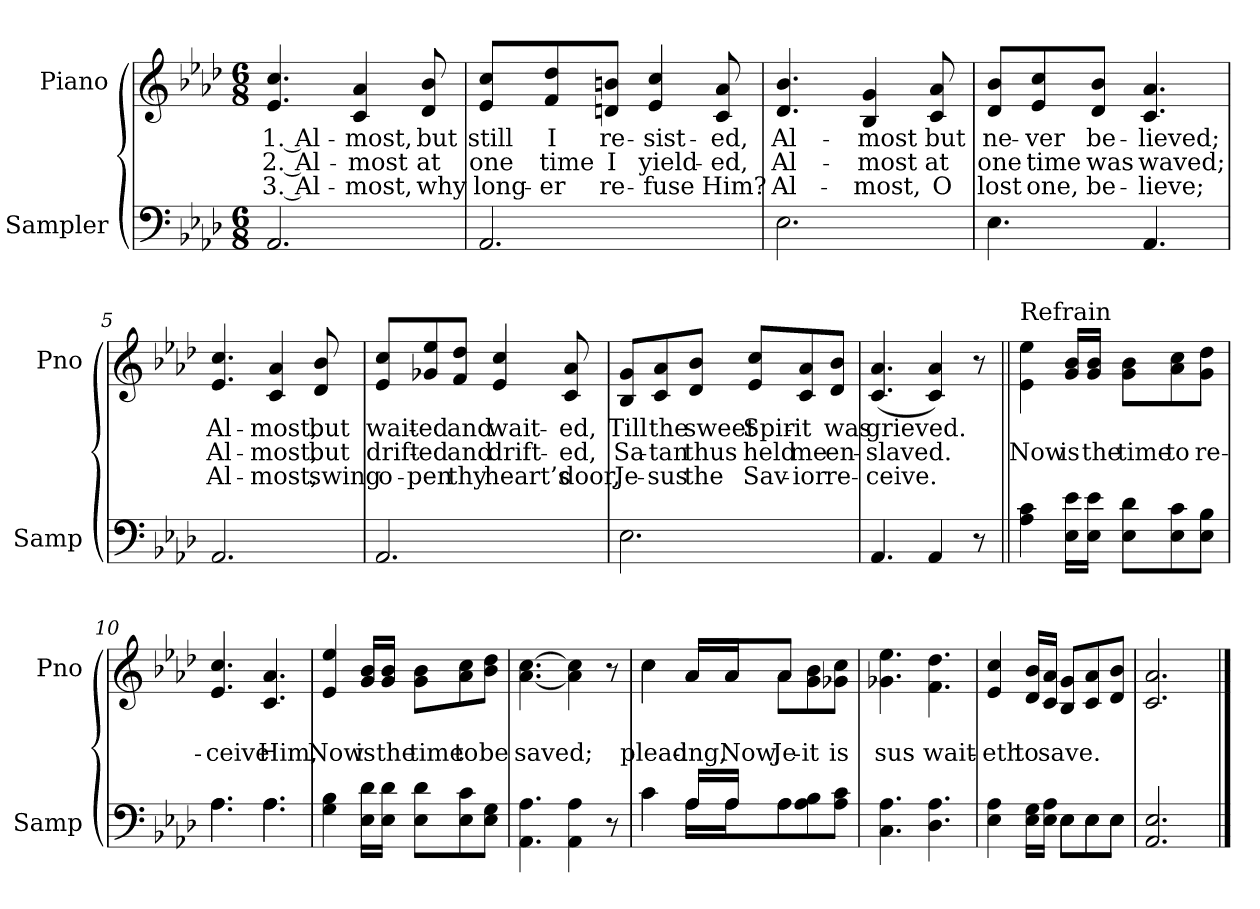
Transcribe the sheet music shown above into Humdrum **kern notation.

**kern	**kern	**text	**text	**text
*part2	*part1	*part1	*part1	*part1
*staff2	*staff1	*staff1	*staff1	*staff1
*I"Sampler	*I"Piano	*	*	*
*I'Samp	*I'Pno	*	*	*
*clefF4	*clefG2	*	*	*
*k[b-e-a-d-]	*k[b-e-a-d-]	*	*	*
*A-:	*A-:	*	*	*
*M6/8	*M6/8	*	*	*
=1	=1	=1	=1	=1
2.AA-	4.e- 4.cc	1. Al-	2. Al-	3. Al-
.	4c 4a-	-most,	-most	-most,
.	8d- 8b-	but	at	why
=2	=2	=2	=2	=2
2.AA-	8e-/ 8cc/L	still	one	long-
.	8f/ 8dd-/	I	time	-er
.	8dn/ 8bn/J	re-	I	re-
.	4e- 4cc	-sist-	yield-	-fuse
.	8c 8a-	-ed,	-ed,	Him?
=3	=3	=3	=3	=3
2.E-	4.d- 4.b-	Al-	Al-	Al-
.	4B- 4g	-most	-most	-most,
.	8c 8a-	but	at	O
=4	=4	=4	=4	=4
4.E-	8d-/ 8b-/L	ne-	one	lost
.	8e-/ 8cc/	-ver	time	one,
.	8d-/ 8b-/J	be-	was	be-
4.AA-	4.c 4.a-	-lieved;	waved;	-lieve;
=5	=5	=5	=5	=5
2.AA-	4.e- 4.cc	Al-	Al-	Al-
.	4c 4a-	-most,	-most,	-most,
.	8d- 8b-	but	but	swing
=6	=6	=6	=6	=6
2.AA-	8e-/ 8cc/L	wait-	drift-	o-
.	8g-X/ 8ee-/	-ed	-ed	-pen
.	8f/ 8dd-/J	and	and	thy
.	4e- 4cc	wait-	drift-	heart’s
.	8c 8a-	-ed,	-ed,	door,
=7	=7	=7	=7	=7
2.E-	8B-/ 8g/L	Till	Sa-	Je-
.	8c/ 8a-/	the	-tan	-sus
.	8d-/ 8b-/J	sweet	thus	the
.	8e-/ 8cc/L	Spir-	held	Sav-
.	8c/ 8a-/	-it	me	-ior
.	8d-/ 8b-/J	was	en-	re-
=8	=8	=8	=8	=8
4.AA-	(4.c 4.a-	grieved.	-slaved.	-ceive.
4AA-	4c 4a-)	.	.	.
8r	8r	.	.	.
=9||	=9||	=9||	=9||	=9||
!	!LO:TX:t=Refrain	!	!	!
4A- 4c	4e-\ 4ee-\	.	Now	.
16E-\ 16e-\LL	16g/ 16b-/LL	.	is	.
16E-\ 16e-\JJ	16g/ 16b-/JJ	.	the	.
8E-\ 8d-\L	8g\ 8b-\L	.	time	.
8E-\ 8c\	8a-\ 8cc\	.	to	.
8E-\ 8B-\J	8g\ 8dd-\J	.	re-	.
=10	=10	=10	=10	=10
*^	*	*	*	*
4.A-\	4.A-	4.e- 4.cc	.	-ceive	.
4.A-\	4.A-	4.c 4.a-	.	Him,	.
*v	*v	*	*	*	*
=11	=11	=11	=11	=11
4G 4B-	4e- 4ee-	.	Now	.
16E-\ 16d-\LL	16g/ 16b-/LL	.	is	.
16E-\ 16d-\JJ	16g/ 16b-/JJ	.	the	.
8E-\ 8d-\L	8g\ 8b-\L	.	time	.
8E-\ 8c\	8a-\ 8cc\	.	to	.
8E-\ 8G\J	8b-\ 8dd-\J	.	be	.
=12	=12	=12	=12	=12
4.AA- 4.A-	[4.a- [4.cc	.	saved;	.
4AA- 4A-	4a-] 4cc]	.	.	.
8r	8r	.	.	.
=13	=13	=13	=13	=13
*^	*^	*	*	*
4c\	4c	4cc\	4cc	.	plead-	.
16A-/LL	16A-\LL	16a-/LL	16a-/LL	.	-ing,	.
16A-/JJ	16A-\J	16a-/JJ	16a-/J	.	Now,	.
8A-\L	8A-\J	8a-\L	8a-/J	.	Je-	.
8A-\ 8B-\	4ryy	8g\ 8b-\	4ryy	.	-it	.
8A-\ 8c\J	.	8g-X\ 8cc\J	.	.	is	.
*v	*v	*	*	*	*	*
*	*v	*v	*	*	*
=14	=14	=14	=14	=14
4.C 4.A-	4.g-X 4.ee-	.	-sus	.
4.D- 4.A-	4.f\ 4.dd-\	.	wait-	.
=15	=15	=15	=15	=15
*^	*	*	*	*
4E- 4A-	4.ryy	4e- 4cc	.	-eth	.
16E-\ 16G\LL	.	16d-/ 16b-/LL	.	to	.
16E-\ 16A-\JJ	.	16c/ 16a-/JJ	.	save.	.
8E-\L	8E-\L	8B-/ 8g/L	.	.	.
8E-\	8E-\	8c/ 8a-/	.	.	.
8E-\J	8E-\J	8d-/ 8b-/J	.	.	.
*v	*v	*	*	*	*
=16	=16	=16	=16	=16
2.AA- 2.E-	2.c 2.a-	.	.	.
==	==	==	==	==
*-	*-	*-	*-	*-
